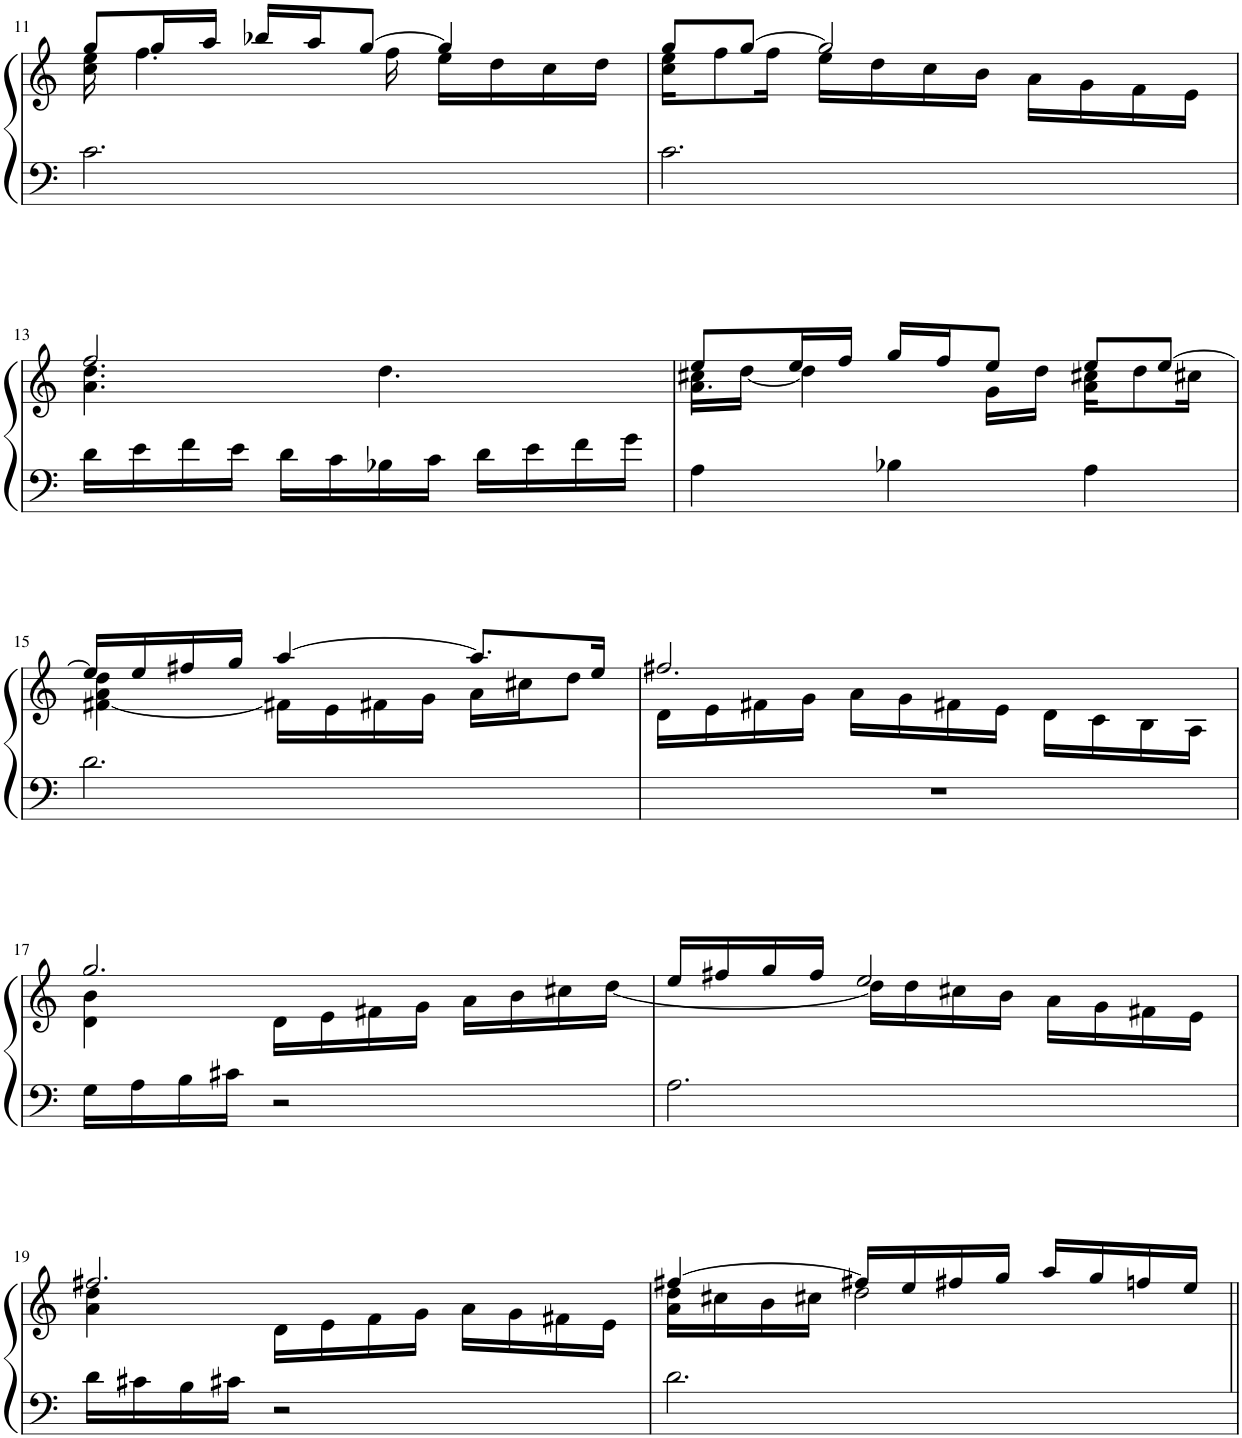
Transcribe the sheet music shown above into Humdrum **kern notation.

**kern	**kern
*part1	*part1
*staff2	*staff1
*I"Piano	*
*I'Pno.	*
!!LO:PB:g=z
*clefF4	*clefG2
*k[]	*k[]
*M3/4	*M3/4
=11	=11
*	*^
2.c\	8gg/L	16cc\ 16ee\
.	.	4.ff\
.	16gg/L	.
.	16aa/JJ	.
.	16bb-X/LL	.
.	16aa/J	.
.	[8gg/J	.
.	.	16ff\
.	4gg/]	16ee\LL
.	.	16dd\
.	.	16cc\
.	.	16dd\JJ
=12	=12	=12
2.c\	8gg/L	16cc\ 16ee\KL
.	.	8ff\
.	[8gg/J	.
.	.	16ff\Jk
.	2gg/]	16ee\LL
.	.	16dd\
.	.	16cc\
.	.	16b\JJ
.	.	16a\LL
.	.	16g\
.	.	16f\
.	.	16e\JJ
!!LO:LB:g=z	!!
=13	=13	=13
16d\LL	2.ff/	4.a\ 4.dd\
16e\	.	.
16f\	.	.
16e\JJ	.	.
16d\LL	.	.
16c\	.	.
16B-X\	.	4.dd\
16c\JJ	.	.
16d\LL	.	.
16e\	.	.
16f\	.	.
16g\JJ	.	.
=14	=14	=14
*	*	*^
4A\	8ee/L	16cc#X\LL	4.a\
.	.	[16dd\JJ	.
.	16ee/L	4dd\]	.
.	16ff/JJ	.	.
4B-X\	16gg/LL	.	.
.	16ff/J	.	.
.	8ee/J	16g\LL	8ryy
.	.	16dd\JJ	.
4A\	8ee/L	16cc#X\KL	4a\
.	.	8dd\	.
.	[8ee/J	.	.
.	.	16cc#X\Jk	.
*	*	*v	*v
!!LO:LB:g=z
=15	=15	=15
2.d\	16ee/LL]	[4f#X\ 4a\ 4dd\
.	16ee/	.
.	16ff#X/	.
.	16gg/JJ	.
.	[4aa/	16f#X\LL]
.	.	16e\
.	.	16f#X\
.	.	16g\JJ
.	8.aa/L]	16a\LL
.	.	16cc#X\J
.	.	8dd\J
.	16ee/Jk	.
=16	=16	=16
2.r	2.ff#X/	16d\LL
.	.	16e\
.	.	16f#X\
.	.	16g\JJ
.	.	16a\LL
.	.	16g\
.	.	16f#X\
.	.	16e\JJ
.	.	16d\LL
.	.	16c\
.	.	16B\
.	.	16A\JJ
!!LO:LB:g=z	!!
=17	=17	=17
16G\LL	2.gg/	4d\ 4b\
16A\	.	.
16B\	.	.
16c#X\JJ	.	.
2r	.	16d\LL
.	.	16e\
.	.	16f#X\
.	.	16g\JJ
.	.	16a\LL
.	.	16b\
.	.	16cc#X\
.	.	[16dd\JJ
=18	=18	=18
2.A\	16ee/LL	4ryy
.	16ff#X/	.
.	16gg/	.
.	16ff#/JJ	.
.	2ee/	16dd\LL]
.	.	16dd\
.	.	16cc#X\
.	.	16b\JJ
.	.	16a\LL
.	.	16g\
.	.	16f#X\
.	.	16e\JJ
!!LO:LB:g=z	!!
=19	=19	=19
16d\LL	2.ff#X/	4a\ 4dd\
16c#X\	.	.
16B\	.	.
16c#X\JJ	.	.
2r	.	16d\LL
.	.	16e\
.	.	16f\
.	.	16g\JJ
.	.	16a\LL
.	.	16g\
.	.	16f#X\
.	.	16e\JJ
=20	=20	=20
*	*	*^
2.d\	[4ff#X/	16dd\LL	4a\
.	.	16cc#X\	.
.	.	16b\	.
.	.	16cc#X\JJ	.
.	16ff#X/LL]	2dd\	2ryy
.	16ee/	.	.
.	16ff#X/	.	.
.	16gg/JJ	.	.
.	16aa/LL	.	.
.	16gg/	.	.
.	16ffn/	.	.
.	16ee/JJ	.	.
*	*v	*v	*v
=||	=||
*-	*-
